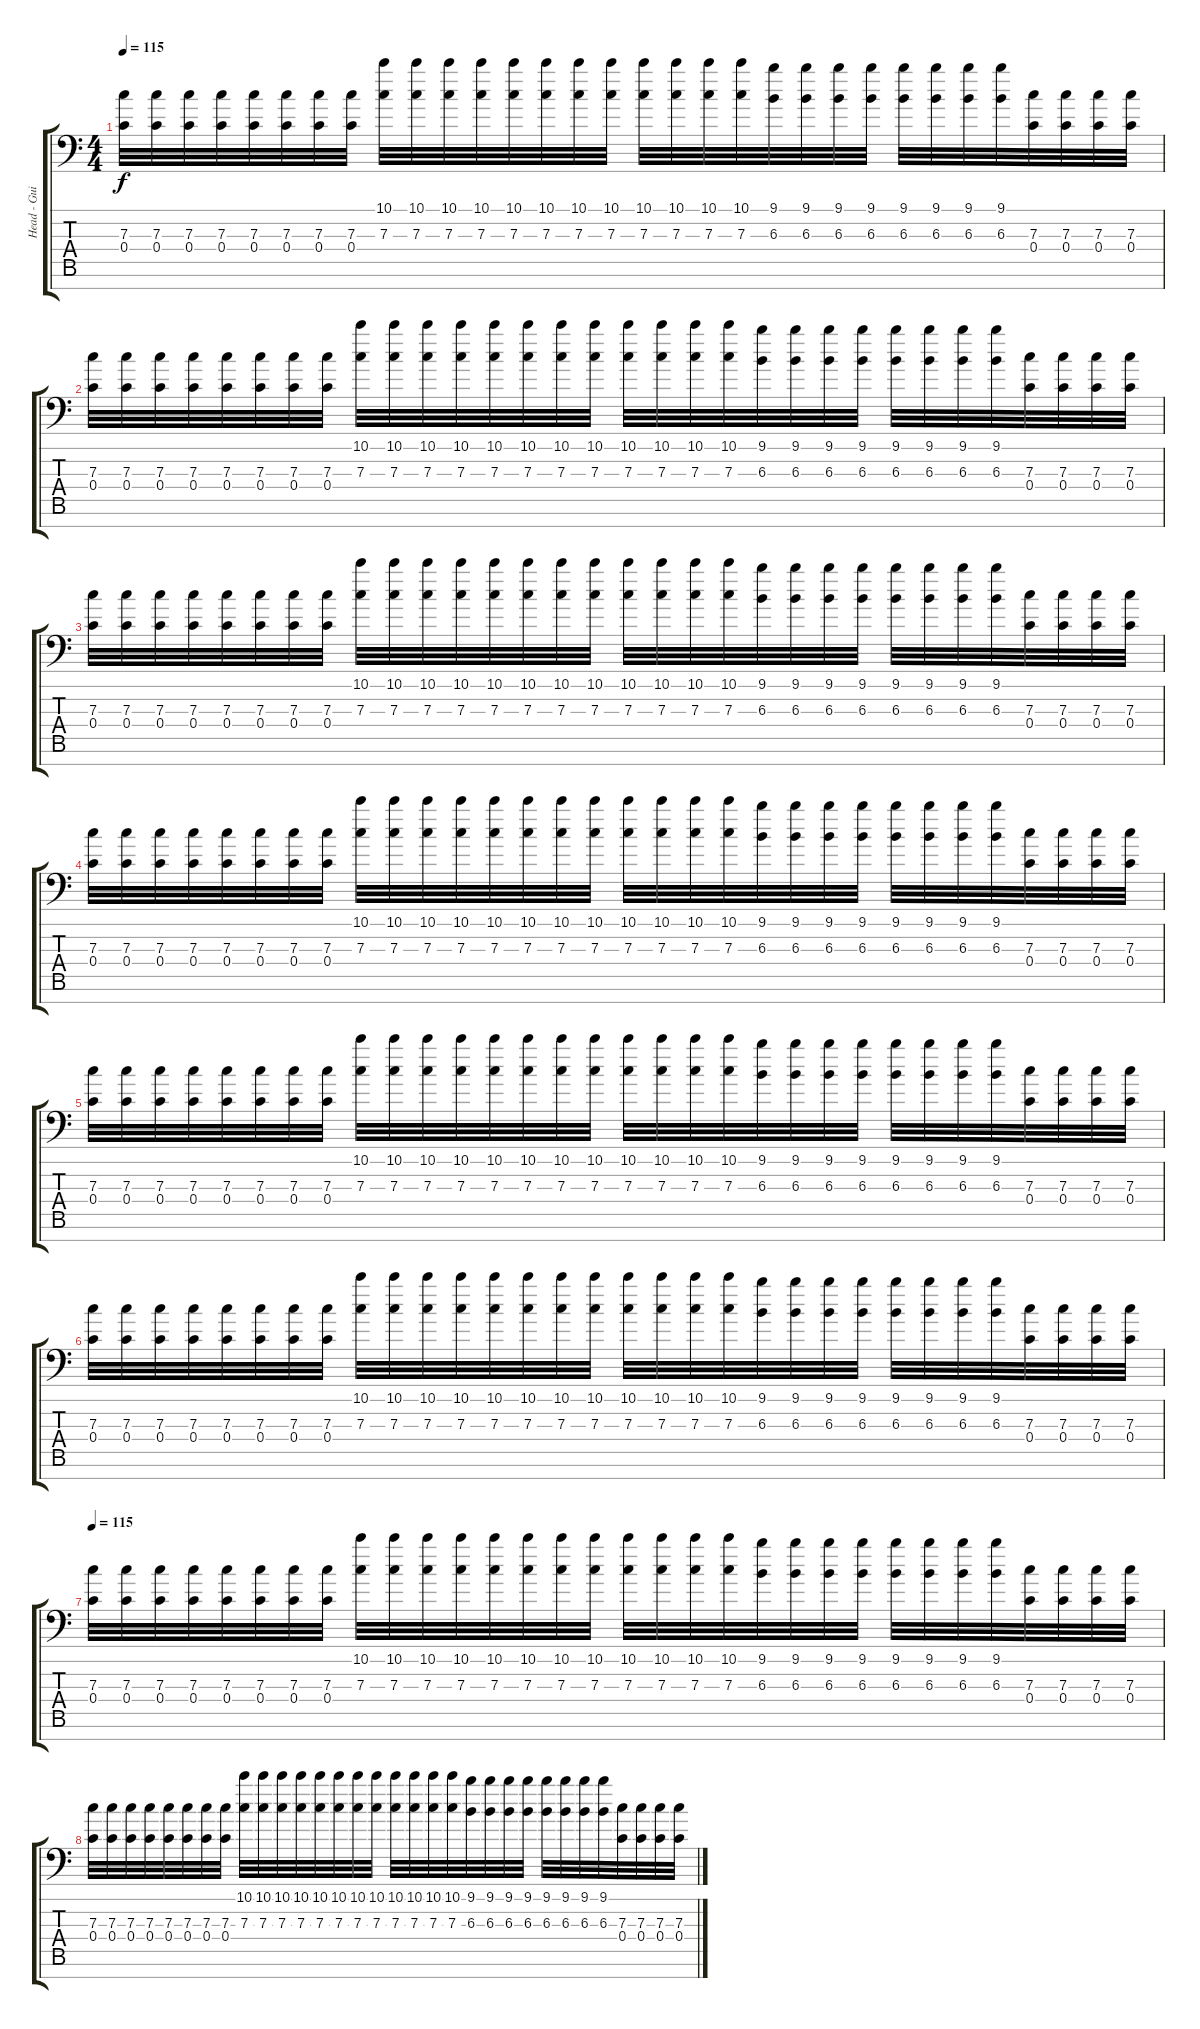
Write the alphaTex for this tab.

\track ("Head - Guitar" "Head - Gui") {instrument electricguitarclean}
\staff {score tabs}
\tuning (D4 A3 F3 C3 G2 D2 A1) {hide}
\ts (4 4)
\tempo 115
\clef f4
\ks c
(7.3 0.4).32{dy f} (7.3 0.4).32 (7.3 0.4).32 (7.3 0.4).32 (7.3 0.4).32 (7.3 0.4).32 (7.3 0.4).32 (7.3 0.4).32 (10.1 7.3).32 (10.1 7.3).32 (10.1 7.3).32 (10.1 7.3).32 (10.1 7.3).32 (10.1 7.3).32 (10.1 7.3).32 (10.1 7.3).32 (10.1 7.3).32 (10.1 7.3).32 (10.1 7.3).32 (10.1 7.3).32 (9.1 6.3).32 (9.1 6.3).32 (9.1 6.3).32 (9.1 6.3).32 (9.1 6.3).32 (9.1 6.3).32 (9.1 6.3).32 (9.1 6.3).32 (7.3 0.4).32 (7.3 0.4).32 (7.3 0.4).32 (7.3 0.4).32 |
(7.3 0.4).32 (7.3 0.4).32 (7.3 0.4).32 (7.3 0.4).32 (7.3 0.4).32 (7.3 0.4).32 (7.3 0.4).32 (7.3 0.4).32 (10.1 7.3).32 (10.1 7.3).32 (10.1 7.3).32 (10.1 7.3).32 (10.1 7.3).32 (10.1 7.3).32 (10.1 7.3).32 (10.1 7.3).32 (10.1 7.3).32 (10.1 7.3).32 (10.1 7.3).32 (10.1 7.3).32 (9.1 6.3).32 (9.1 6.3).32 (9.1 6.3).32 (9.1 6.3).32 (9.1 6.3).32 (9.1 6.3).32 (9.1 6.3).32 (9.1 6.3).32 (7.3 0.4).32 (7.3 0.4).32 (7.3 0.4).32 (7.3 0.4).32 |
(7.3 0.4).32 (7.3 0.4).32 (7.3 0.4).32 (7.3 0.4).32 (7.3 0.4).32 (7.3 0.4).32 (7.3 0.4).32 (7.3 0.4).32 (10.1 7.3).32 (10.1 7.3).32 (10.1 7.3).32 (10.1 7.3).32 (10.1 7.3).32 (10.1 7.3).32 (10.1 7.3).32 (10.1 7.3).32 (10.1 7.3).32 (10.1 7.3).32 (10.1 7.3).32 (10.1 7.3).32 (9.1 6.3).32 (9.1 6.3).32 (9.1 6.3).32 (9.1 6.3).32 (9.1 6.3).32 (9.1 6.3).32 (9.1 6.3).32 (9.1 6.3).32 (7.3 0.4).32 (7.3 0.4).32 (7.3 0.4).32 (7.3 0.4).32 |
(7.3 0.4).32 (7.3 0.4).32 (7.3 0.4).32 (7.3 0.4).32 (7.3 0.4).32 (7.3 0.4).32 (7.3 0.4).32 (7.3 0.4).32 (10.1 7.3).32 (10.1 7.3).32 (10.1 7.3).32 (10.1 7.3).32 (10.1 7.3).32 (10.1 7.3).32 (10.1 7.3).32 (10.1 7.3).32 (10.1 7.3).32 (10.1 7.3).32 (10.1 7.3).32 (10.1 7.3).32 (9.1 6.3).32 (9.1 6.3).32 (9.1 6.3).32 (9.1 6.3).32 (9.1 6.3).32 (9.1 6.3).32 (9.1 6.3).32 (9.1 6.3).32 (7.3 0.4).32 (7.3 0.4).32 (7.3 0.4).32 (7.3 0.4).32 |
(7.3 0.4).32 (7.3 0.4).32 (7.3 0.4).32 (7.3 0.4).32 (7.3 0.4).32 (7.3 0.4).32 (7.3 0.4).32 (7.3 0.4).32 (10.1 7.3).32 (10.1 7.3).32 (10.1 7.3).32 (10.1 7.3).32 (10.1 7.3).32 (10.1 7.3).32 (10.1 7.3).32 (10.1 7.3).32 (10.1 7.3).32 (10.1 7.3).32 (10.1 7.3).32 (10.1 7.3).32 (9.1 6.3).32 (9.1 6.3).32 (9.1 6.3).32 (9.1 6.3).32 (9.1 6.3).32 (9.1 6.3).32 (9.1 6.3).32 (9.1 6.3).32 (7.3 0.4).32 (7.3 0.4).32 (7.3 0.4).32 (7.3 0.4).32 |
(7.3 0.4).32 (7.3 0.4).32 (7.3 0.4).32 (7.3 0.4).32 (7.3 0.4).32 (7.3 0.4).32 (7.3 0.4).32 (7.3 0.4).32 (10.1 7.3).32 (10.1 7.3).32 (10.1 7.3).32 (10.1 7.3).32 (10.1 7.3).32 (10.1 7.3).32 (10.1 7.3).32 (10.1 7.3).32 (10.1 7.3).32 (10.1 7.3).32 (10.1 7.3).32 (10.1 7.3).32 (9.1 6.3).32 (9.1 6.3).32 (9.1 6.3).32 (9.1 6.3).32 (9.1 6.3).32 (9.1 6.3).32 (9.1 6.3).32 (9.1 6.3).32 (7.3 0.4).32 (7.3 0.4).32 (7.3 0.4).32 (7.3 0.4).32 |
\tempo 115
(7.3 0.4).32{volume 10 balance 8 instrument distortionguitar} (7.3 0.4).32 (7.3 0.4).32 (7.3 0.4).32 (7.3 0.4).32 (7.3 0.4).32 (7.3 0.4).32 (7.3 0.4).32 (10.1 7.3).32 (10.1 7.3).32 (10.1 7.3).32 (10.1 7.3).32 (10.1 7.3).32 (10.1 7.3).32 (10.1 7.3).32 (10.1 7.3).32 (10.1 7.3).32 (10.1 7.3).32 (10.1 7.3).32 (10.1 7.3).32 (9.1 6.3).32 (9.1 6.3).32 (9.1 6.3).32 (9.1 6.3).32 (9.1 6.3).32 (9.1 6.3).32 (9.1 6.3).32 (9.1 6.3).32 (7.3 0.4).32 (7.3 0.4).32 (7.3 0.4).32 (7.3 0.4).32 |
(7.3 0.4).32 (7.3 0.4).32 (7.3 0.4).32 (7.3 0.4).32 (7.3 0.4).32 (7.3 0.4).32 (7.3 0.4).32 (7.3 0.4).32 (10.1 7.3).32 (10.1 7.3).32 (10.1 7.3).32 (10.1 7.3).32 (10.1 7.3).32 (10.1 7.3).32 (10.1 7.3).32 (10.1 7.3).32 (10.1 7.3).32 (10.1 7.3).32 (10.1 7.3).32 (10.1 7.3).32 (9.1 6.3).32 (9.1 6.3).32 (9.1 6.3).32 (9.1 6.3).32 (9.1 6.3).32 (9.1 6.3).32 (9.1 6.3).32 (9.1 6.3).32 (7.3 0.4).32 (7.3 0.4).32 (7.3 0.4).32 (7.3 0.4).32
